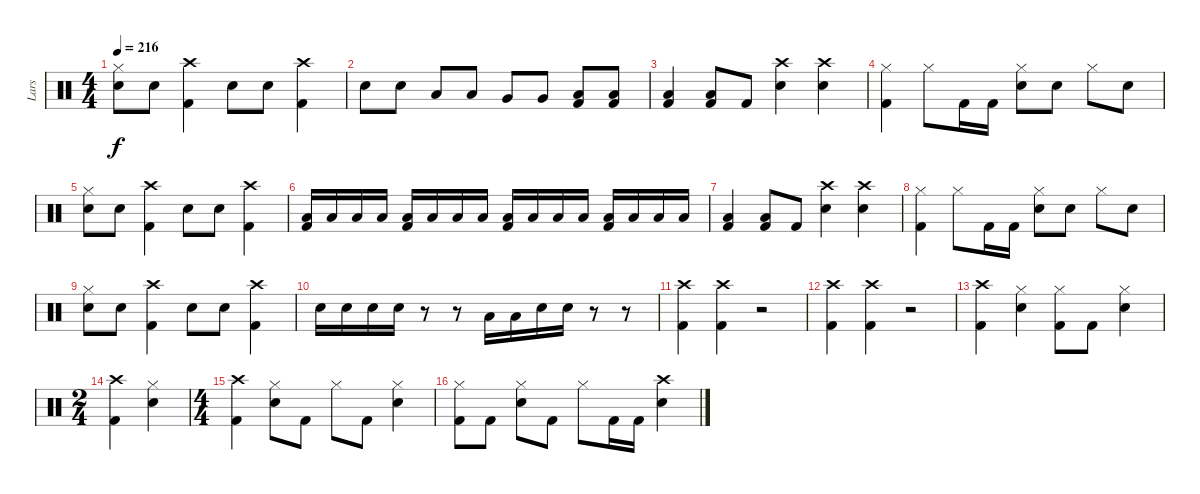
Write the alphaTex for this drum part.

\track ("Lars" "Lars") {instrument percussion}
\staff {score}
\articulation defaults
\ts (4 4)
\tempo 216
\clef neutral
\ks c
("Hi-Hat (closed)" "Electric Snare (hit)").8{dy f} "Electric Snare (hit)".8 ("Crash high (hit)" "Kick (hit) 2").4 "Electric Snare (hit)".8 "Electric Snare (hit)".8 ("Crash high (hit)" "Kick (hit) 2").4 |
"Electric Snare (hit)".8 "Electric Snare (hit)".8 "Low Floor Tom (hit)".8 "Low Floor Tom (hit)".8 "Very Low Tom (hit)".8 "Very Low Tom (hit)".8 ("Low Floor Tom (hit)" "Kick (hit) 2").8 ("Low Floor Tom (hit)" "Kick (hit) 2").8 |
("Low Floor Tom (hit)" "Kick (hit) 2").4 ("Low Floor Tom (hit)" "Kick (hit) 2").8 "Kick (hit) 2".8 ("Crash high (hit)" "Electric Snare (hit)").4 ("Crash high (hit)" "Electric Snare (hit)").4 |
("Hi-Hat (closed)" "Kick (hit) 2").4 "Hi-Hat (closed)".8 "Kick (hit) 2".16 "Kick (hit) 2".16 ("Hi-Hat (closed)" "Electric Snare (hit)").8 "Electric Snare (hit)".8 "Hi-Hat (closed)".8 "Electric Snare (hit)".8 |
("Hi-Hat (closed)" "Electric Snare (hit)").8 "Electric Snare (hit)".8 ("Crash high (hit)" "Kick (hit) 2").4 "Electric Snare (hit)".8 "Electric Snare (hit)".8 ("Crash high (hit)" "Kick (hit) 2").4 |
("Low Floor Tom (hit)" "Kick (hit) 2").16 "Low Floor Tom (hit)".16 "Low Floor Tom (hit)".16 "Low Floor Tom (hit)".16 ("Low Floor Tom (hit)" "Kick (hit) 2").16 "Low Floor Tom (hit)".16 "Low Floor Tom (hit)".16 "Low Floor Tom (hit)".16 ("Low Floor Tom (hit)" "Kick (hit) 2").16 "Low Floor Tom (hit)".16 "Low Floor Tom (hit)".16 "Low Floor Tom (hit)".16 ("Low Floor Tom (hit)" "Kick (hit) 2").16 "Low Floor Tom (hit)".16 "Low Floor Tom (hit)".16 "Low Floor Tom (hit)".16 |
("Low Floor Tom (hit)" "Kick (hit) 2").4 ("Low Floor Tom (hit)" "Kick (hit) 2").8 "Kick (hit) 2".8 ("Crash high (hit)" "Electric Snare (hit)").4 ("Crash high (hit)" "Electric Snare (hit)").4 |
("Hi-Hat (closed)" "Kick (hit) 2").4 "Hi-Hat (closed)".8 "Kick (hit) 2".16 "Kick (hit) 2".16 ("Hi-Hat (closed)" "Electric Snare (hit)").8 "Electric Snare (hit)".8 "Hi-Hat (closed)".8 "Electric Snare (hit)".8 |
("Hi-Hat (closed)" "Electric Snare (hit)").8 "Electric Snare (hit)".8 ("Crash high (hit)" "Kick (hit) 2").4 "Electric Snare (hit)".8 "Electric Snare (hit)".8 ("Crash high (hit)" "Kick (hit) 2").4 |
"Electric Snare (hit)".16 "Electric Snare (hit)".16 "Electric Snare (hit)".16 "Electric Snare (hit)".16 r.8 r.8 "Low Floor Tom (hit)".16 "Low Floor Tom (hit)".16 "Electric Snare (hit)".16 "Electric Snare (hit)".16 r.8 r.8 |
("Crash high (hit)" "Kick (hit) 2").4 ("Crash high (hit)" "Kick (hit) 2").4 r.2 |
("Crash high (hit)" "Kick (hit) 2").4 ("Crash high (hit)" "Kick (hit) 2").4 r.2 |
("Crash high (hit)" "Kick (hit) 2").4 ("Hi-Hat (closed)" "Electric Snare (hit)").4 ("Hi-Hat (closed)" "Kick (hit) 2").8 "Kick (hit) 2".8 ("Hi-Hat (closed)" "Electric Snare (hit)").4 |
\ts (2 4)
("Crash high (hit)" "Kick (hit) 2").4 ("Hi-Hat (closed)" "Electric Snare (hit)").4 |
\ts (4 4)
("Crash high (hit)" "Kick (hit) 2").4 ("Hi-Hat (closed)" "Electric Snare (hit)").8 "Kick (hit) 2".8 "Hi-Hat (closed)".8 "Kick (hit) 2".8 ("Hi-Hat (closed)" "Electric Snare (hit)").4 |
("Hi-Hat (closed)" "Kick (hit) 2").8 "Kick (hit) 2".8 ("Hi-Hat (closed)" "Electric Snare (hit)").8 "Kick (hit) 2".8 "Hi-Hat (closed)".8 "Kick (hit) 2".16 "Kick (hit) 2".16 ("Crash high (hit)" "Electric Snare (hit)").4
